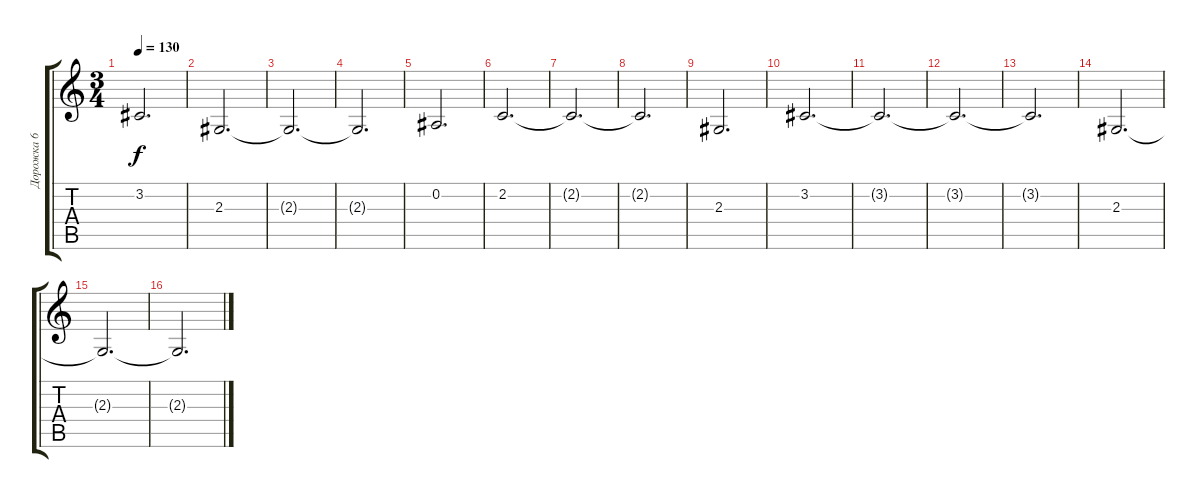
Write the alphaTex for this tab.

\track ("Дорожка 6" "Дорожка 6") {instrument pad2warm}
\staff {score tabs}
\tuning (Eb4 Bb3 Gb3 Db3 Ab2 Db2) {hide}
\ts (3 4)
\tempo 130
\clef g2
\ks c
3.2{t}.2{d dy f} |
2.3.2{d} |
2.3{t}.2{d} |
2.3{t}.2{d} |
0.2.2{d} |
2.2.2{d} |
2.2{t}.2{d} |
2.2{t}.2{d} |
2.3.2{d} |
3.2.2{d} |
3.2{t}.2{d} |
3.2{t}.2{d} |
3.2{t}.2{d} |
2.3.2{d} |
2.3{t}.2{d} |
2.3{t}.2{d}
